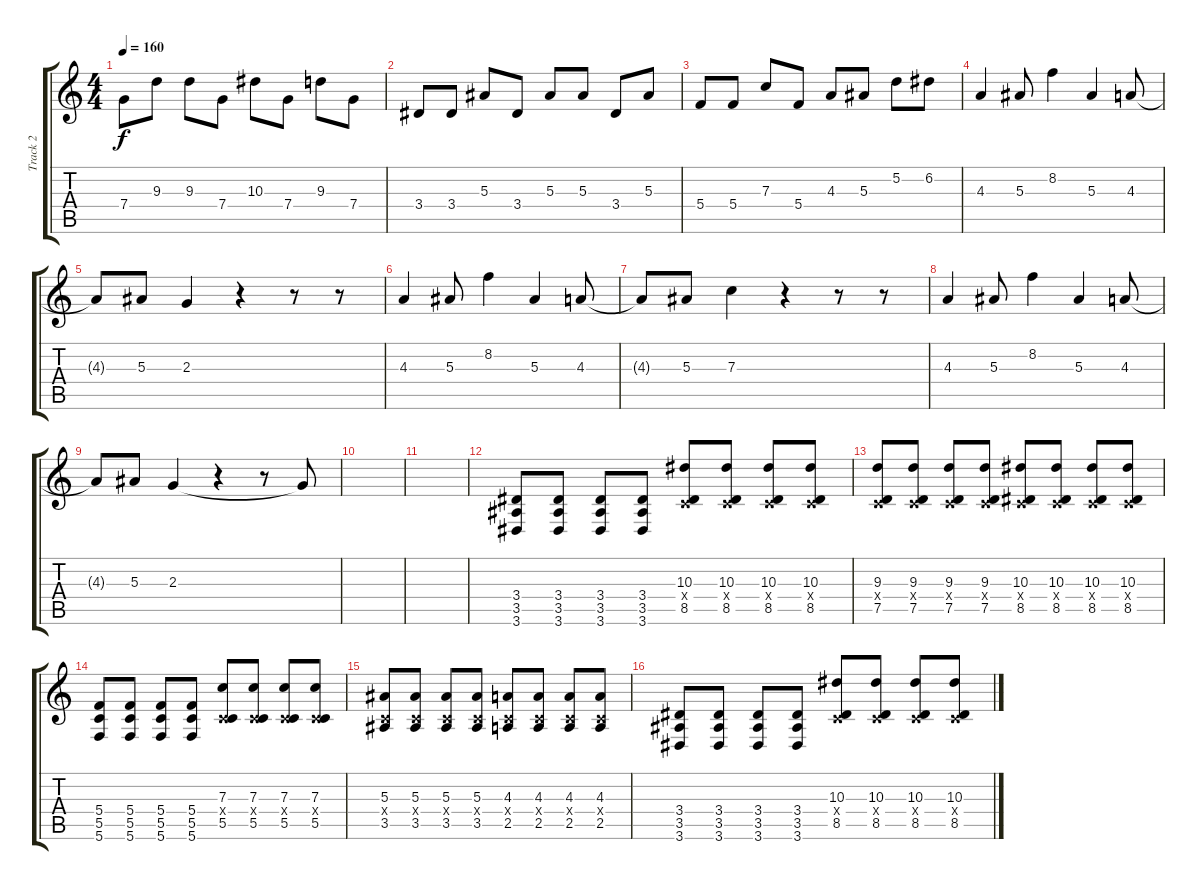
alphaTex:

\track ("Track 2" "Track 2") {instrument acousticguitarnylon}
\staff {score tabs}
\tuning (D4 A3 F3 C3 G2 C2) {hide}
\ts (4 4)
\tempo 160
\clef g2
\ks c
7.4.8{dy f} 9.3.8 9.3.8 7.4.8 10.3.8 7.4.8 9.3.8 7.4.8 |
3.4.8 3.4.8 5.3.8 3.4.8 5.3.8 5.3.8 3.4.8 5.3.8 |
5.4.8 5.4.8 7.3.8 5.4.8 4.3.8 5.3.8 5.2.8 6.2.8 |
4.3.4{instrument distortionguitar} 5.3.8 8.2.4 5.3.4 4.3.8 |
4.3{t}.8 5.3.8 2.3.4 r.4 r.8 r.8 |
4.3.4{instrument distortionguitar} 5.3.8 8.2.4 5.3.4 4.3.8 |
4.3{t}.8 5.3.8 7.3.4 r.4 r.8 r.8 |
4.3.4{instrument distortionguitar} 5.3.8 8.2.4 5.3.4 4.3.8 |
4.3{t}.8 5.3.8 2.3.4 r.4 r.8 2.3{t}.8 |
|
|
(3.4 3.5 3.6).8{instrument distortionguitar} (3.4 3.5 3.6).8 (3.4 3.5 3.6).8 (3.4 3.5 3.6).8 (10.3 0.4{x} 8.5).8 (10.3 0.4{x} 8.5).8 (10.3 0.4{x} 8.5).8 (10.3 0.4{x} 8.5).8 |
(9.3 0.4{x} 7.5).8 (9.3 0.4{x} 7.5).8 (9.3 0.4{x} 7.5).8 (9.3 0.4{x} 7.5).8 (10.3 0.4{x} 8.5).8 (10.3 0.4{x} 8.5).8 (10.3 0.4{x} 8.5).8 (10.3 0.4{x} 8.5).8 |
(5.4 5.5 5.6).8 (5.4 5.5 5.6).8 (5.4 5.5 5.6).8 (5.4 5.5 5.6).8 (7.3 0.4{x} 5.5).8 (7.3 0.4{x} 5.5).8 (7.3 0.4{x} 5.5).8 (7.3 0.4{x} 5.5).8 |
(5.3 0.4{x} 3.5).8 (5.3 0.4{x} 3.5).8 (5.3 0.4{x} 3.5).8 (5.3 0.4{x} 3.5).8 (4.3 0.4{x} 2.5).8 (4.3 0.4{x} 2.5).8 (4.3 0.4{x} 2.5).8 (4.3 0.4{x} 2.5).8 |
(3.4 3.5 3.6).8{instrument distortionguitar} (3.4 3.5 3.6).8 (3.4 3.5 3.6).8 (3.4 3.5 3.6).8 (10.3 0.4{x} 8.5).8 (10.3 0.4{x} 8.5).8 (10.3 0.4{x} 8.5).8 (10.3 0.4{x} 8.5).8
